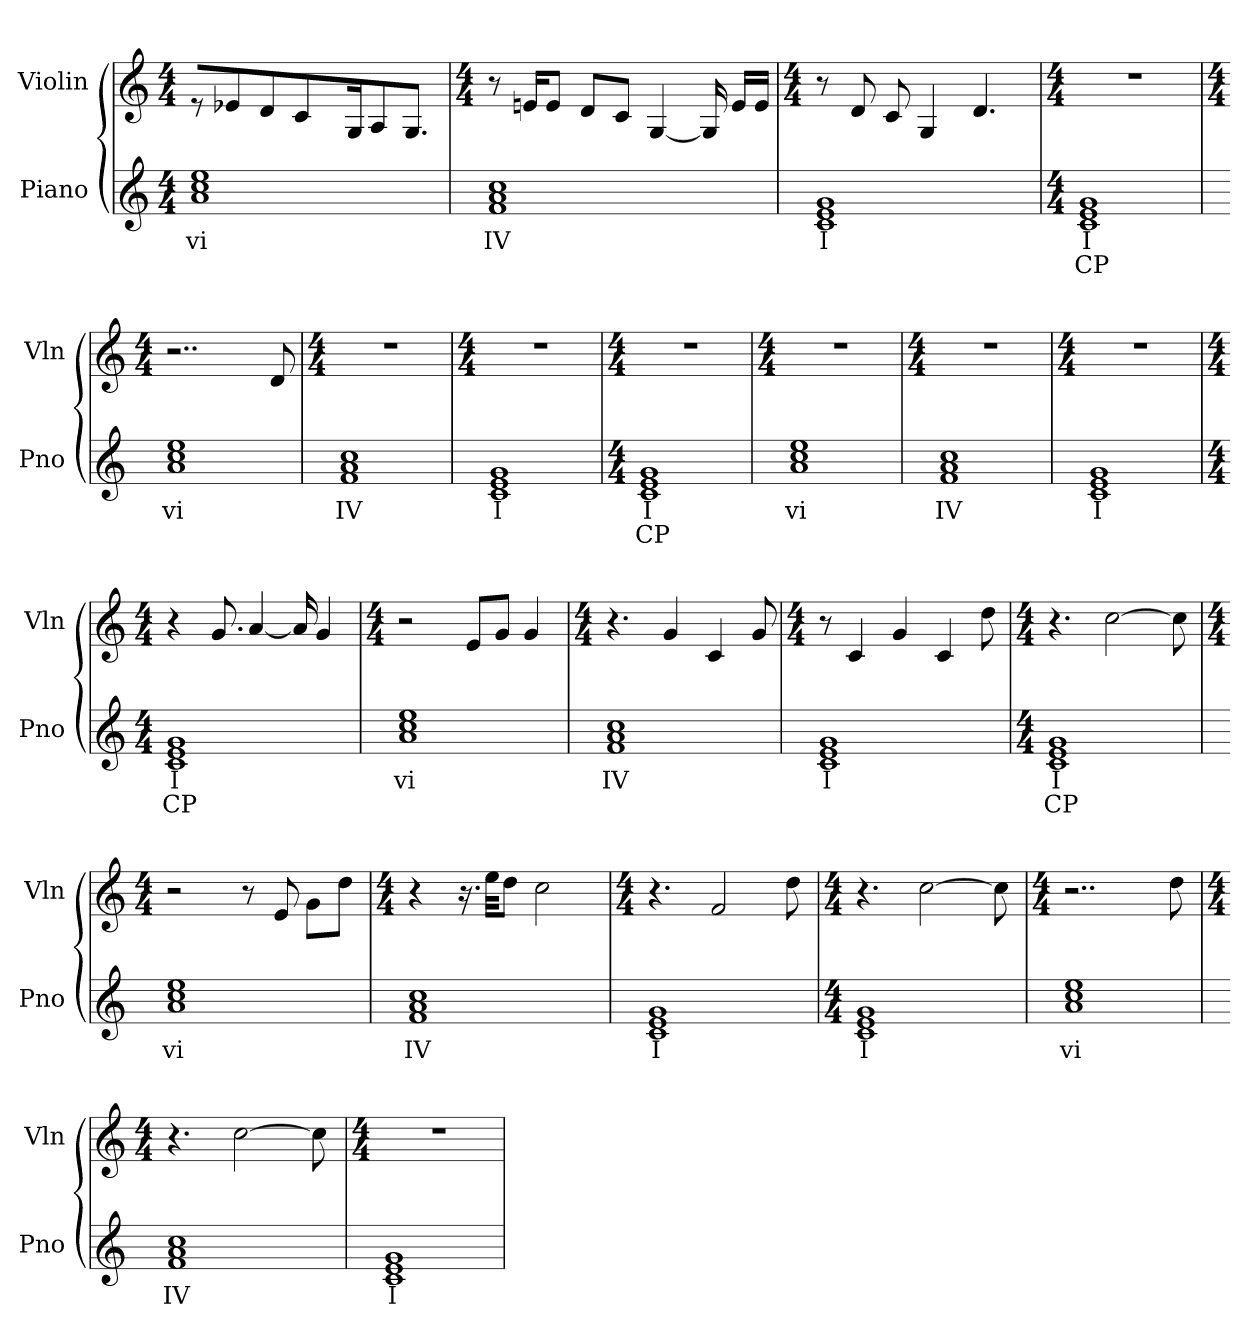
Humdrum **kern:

**kern	**text	**text	**kern
*part2	*part2	*part2	*part1
*staff2	*staff2	*staff2	*staff1
*I"Piano	*	*	*I"Violin
*I'Pno	*	*	*I'Vln
*k[]	*	*	*
*C:	*	*	*
*M4/4	*	*	*M4/4
=	=	=	=
1a 1cc 1ee	vi	.	8r
.	.	.	8e-X
.	.	.	8d
.	.	.	4c
.	.	.	16GKL
.	.	.	8AJ
.	.	.	8.GJ
=	=	=	=
*k[]	*	*	*
*C:	*	*	*
*	*	*	*M4/4
1f 1a 1cc	IV	.	8r
.	.	.	16enKL
.	.	.	8eJ
.	.	.	8dL
.	.	.	8cJ
.	.	.	[4G
.	.	.	16G]
.	.	.	16eLL
.	.	.	16eJJ
=	=	=	=
*k[]	*	*	*
*C:	*	*	*
*	*	*	*M4/4
1c 1e 1g	I	.	8r
.	.	.	8d
.	.	.	8c
.	.	.	4G
.	.	.	4.d
=	=	=	=
*k[]	*	*	*
*C:	*	*	*
*M4/4	*	*	*M4/4
1c 1e 1g	I	CP	1r
=	=	=	=
*k[]	*	*	*
*C:	*	*	*
*	*	*	*M4/4
1a 1cc 1ee	vi	.	2..r
.	.	.	8d
=	=	=	=
*k[]	*	*	*
*C:	*	*	*
*	*	*	*M4/4
1f 1a 1cc	IV	.	1r
=	=	=	=
*k[]	*	*	*
*C:	*	*	*
*	*	*	*M4/4
1c 1e 1g	I	.	1r
=	=	=	=
*k[]	*	*	*
*C:	*	*	*
*M4/4	*	*	*M4/4
1c 1e 1g	I	CP	1r
=	=	=	=
*k[]	*	*	*
*C:	*	*	*
*	*	*	*M4/4
1a 1cc 1ee	vi	.	1r
=	=	=	=
*k[]	*	*	*
*C:	*	*	*
*	*	*	*M4/4
1f 1a 1cc	IV	.	1r
=	=	=	=
*k[]	*	*	*
*C:	*	*	*
*	*	*	*M4/4
1c 1e 1g	I	.	1r
=	=	=	=
*k[]	*	*	*
*C:	*	*	*
*M4/4	*	*	*M4/4
1c 1e 1g	I	CP	4r
.	.	.	8.g
.	.	.	[4a
.	.	.	16a]
.	.	.	4g
=	=	=	=
*k[]	*	*	*
*C:	*	*	*
*	*	*	*M4/4
1a 1cc 1ee	vi	.	2r
.	.	.	8eL
.	.	.	8gJ
.	.	.	4g
=	=	=	=
*k[]	*	*	*
*C:	*	*	*
*	*	*	*M4/4
1f 1a 1cc	IV	.	4.r
.	.	.	4g
.	.	.	4c
.	.	.	8g
=	=	=	=
*k[]	*	*	*
*C:	*	*	*
*	*	*	*M4/4
1c 1e 1g	I	.	8r
.	.	.	4c
.	.	.	4g
.	.	.	4c
.	.	.	8dd
=	=	=	=
*k[]	*	*	*
*C:	*	*	*
*M4/4	*	*	*M4/4
1c 1e 1g	I	CP	4.r
.	.	.	[2cc
.	.	.	8cc]
=	=	=	=
*k[]	*	*	*
*C:	*	*	*
*	*	*	*M4/4
1a 1cc 1ee	vi	.	2r
.	.	.	8r
.	.	.	8e
.	.	.	8gL
.	.	.	8ddJ
=	=	=	=
*k[]	*	*	*
*C:	*	*	*
*	*	*	*M4/4
1f 1a 1cc	IV	.	4r
.	.	.	16.r
.	.	.	32eeKKL
.	.	.	8ddJ
.	.	.	2cc
=	=	=	=
*k[]	*	*	*
*C:	*	*	*
*	*	*	*M4/4
1c 1e 1g	I	.	4.r
.	.	.	2f
.	.	.	8dd
=	=	=	=
*k[]	*	*	*
*C:	*	*	*
*M4/4	*	*	*M4/4
1c 1e 1g	I	.	4.r
.	.	.	[2cc
.	.	.	8cc]
=	=	=	=
*k[]	*	*	*
*C:	*	*	*
*	*	*	*M4/4
1a 1cc 1ee	vi	.	2..r
.	.	.	8dd
=	=	=	=
*k[]	*	*	*
*C:	*	*	*
*	*	*	*M4/4
1f 1a 1cc	IV	.	4.r
.	.	.	[2cc
.	.	.	8cc]
=	=	=	=
*k[]	*	*	*
*C:	*	*	*
*	*	*	*M4/4
1c 1e 1g	I	.	1r
=	=	=	=
*-	*-	*-	*-
